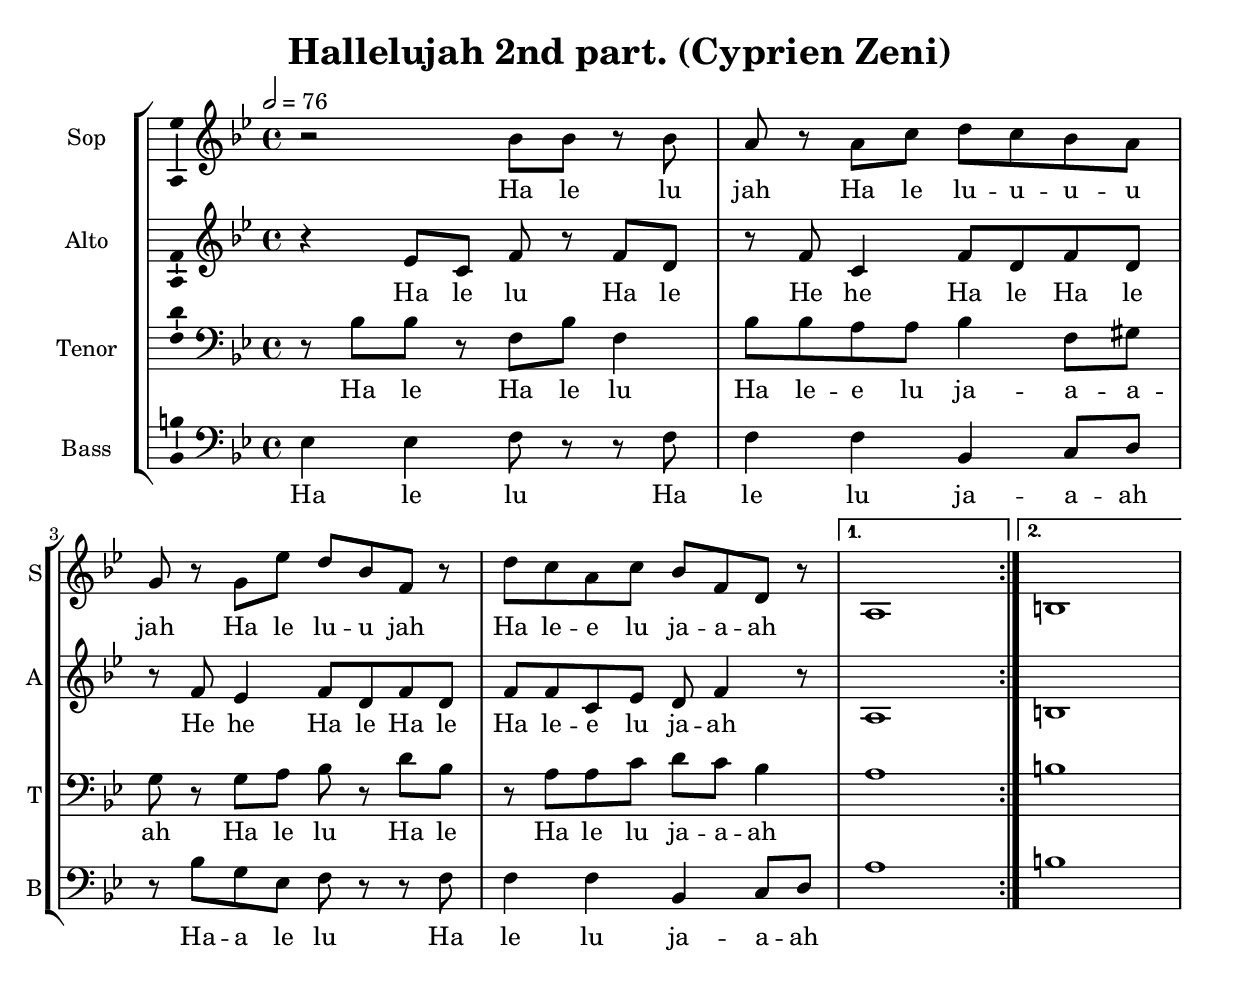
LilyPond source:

\version "2.18.0" \language "english"

% armure commentifiable : Bb maj
 armure = { \key bf \major }

% percu
percu = \drummode { r2 mar4 r4 | }

% canon
sopA = { r2             bf'8 bf' r8 bf' | a'8 r8  a'  c'' d'' c'' bf' a' | g'8 r8  g' ef'' d'' bf' f' r8 | d''8 c'' a' c'' bf' f'  d' r8 | }
altA = { r4     ef'8 c' f'   r8  f' d'  | r8  f'  c'4     f'8 d'  f' d'  | r8  f'  ef'4    f'8 d'  f' d' | f'8  f'  c' ef' d'  f'4    r8 | }
tenA = { r8 bf8 bf   r8 f    bf  f4     | bf8 bf  a   a   bf4     f8 gs8 | g8  r8  g  a    bf  r8  d' bf | r8   a8  a  c'  d'  c'  bf4   | }
basA = { ef4    ef      f8   r8  r8 f   | f4      f       bf,     c8 d   | r8 bf8  g  ef   f   r8  r8 f  | f4       f4     bf,4    c8 d  | }
% Jesus is
sopB = {  }
altB = {  }
tenB = {  }
basB = {  }

% lyrics

LsopA = \lyricmode { Ha le lu           jah Ha le lu -- u -- u -- u    jah  Ha le lu -- u jah  Ha le -- e lu ja -- a -- ah }
LaltA = \lyricmode { Ha le lu Ha le     He he Ha le Ha le              He he Ha le Ha le       Ha le -- e lu ja -- ah }   
LtenA = \lyricmode { Ha le Ha le lu     Ha le -- e lu ja -- a -- a --  ah  Ha le lu Ha le      Ha le lu ja -- a -- ah }   
LbasA = \lyricmode { Ha le lu Ha        le lu ja -- a -- ah            Ha -- a le lu Ha        le lu ja -- a -- ah    }



\header { title = "Hallelujah 2nd part. (Cyprien Zeni)" }
\score {
\new StaffGroup <<
	% --------------------------------------------------------------------------- SOPRANO
	\new Staff \with { instrumentName = #"Sop" shortInstrumentName = #"S"
		\consists "Ambitus_engraver" 	% ambitus = tessiture, affichee avant la clef
		}
		{	\time 4/4 \tempo 2 = 76
			\clef "treble" \armure
			\set Staff.midiInstrument = #"bright acoustic"
			\new Voice = "sopo"
				{ \repeat volta 2 { \sopA }
				  \alternative {
					{ a1 }
					{ b1 }
					} 
				}
		} % end staff
	\new Lyrics { \lyricsto "sopo" { \LsopA 
			}
		} % end lyrics
	% --------------------------------------------------------------------------- ALTO
	\new Staff \with { instrumentName = #"Alto" shortInstrumentName = #"A"
		\consists "Ambitus_engraver"
		}
		{	\clef "treble" \armure
			\set Staff.midiInstrument = #"bright acoustic"
			\new Voice = "altoa"
				{ \repeat volta 2 { \altA }
				  \alternative {
					{ a1 }
					{ b1 }
					} 
				}
		}	% end staff
	\new Lyrics { \lyricsto "altoa" { \LaltA 
			}
		} % end lyrics
	% --------------------------------------------------------------------------- TENOR
	\new Staff \with { instrumentName = #"Tenor" shortInstrumentName = #"T"
		\consists "Ambitus_engraver"
		}
		{	\clef "bass" \armure
			\set Staff.midiInstrument = #"bright acoustic"
			\new Voice = "tenoa"
				{ \repeat volta 2 { \tenA }
				  \alternative {
					{ a1 }
					{ b1 }
					} 
				}
		}	% end staff
	\new Lyrics { \lyricsto "tenoa" { \LtenA 
			}
		} % end lyrics
	% --------------------------------------------------------------------------- BASS
	\new Staff \with { instrumentName = #"Bass" shortInstrumentName = #"B"
		\consists "Ambitus_engraver"
		}
		{	\clef "bass" \armure
			\set Staff.midiInstrument = #"bright acoustic"
			\new Voice = "basso"
				{ \repeat volta 2 { \basA }
				  \alternative {
					{ a1 }
					{ b1 }
					} 
				}
		}	% end staff
	\new Lyrics { \lyricsto "basso" { \LbasA 
			}
		} % end lyrics
			
	% \new DrumStaff {
	%	\drummode { \repeat unfold  11 { \percu } }
	%	}	% end staff
>>	% end staffgroup
\layout { }
\midi { }
}	% end score

